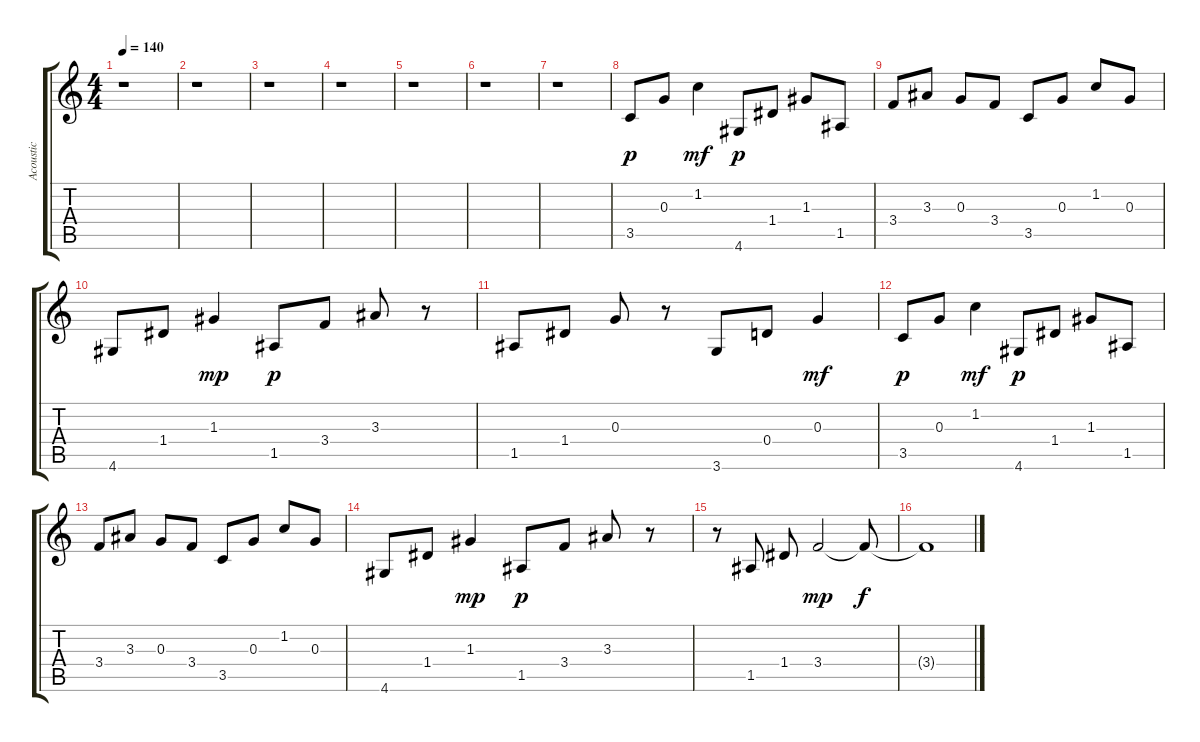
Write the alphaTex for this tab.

\track ("Acoustic" "Acoustic") {instrument acousticguitarsteel}
\staff {score tabs}
\tuning (E4 B3 G3 D3 A2 E2) {hide}
\ts (4 4)
\tempo 140
\clef g2
\ks c
r.1{dy p} |
r.1 |
r.1 |
r.1 |
r.1 |
r.1 |
r.1 |
3.5.8 0.3.8 1.2.4{dy mf} 4.6.8{dy p} 1.4.8 1.3.8 1.5.8 |
3.4.8 3.3.8 0.3.8 3.4.8 3.5.8 0.3.8 1.2.8 0.3.8 |
4.6.8 1.4.8 1.3.4{dy mp} 1.5.8{dy p} 3.4.8 3.3.8 r.8 |
1.5.8 1.4.8 0.3.8 r.8 3.6.8 0.4.8 0.3.4{dy mf} |
3.5.8{dy p} 0.3.8 1.2.4{dy mf} 4.6.8{dy p} 1.4.8 1.3.8 1.5.8 |
3.4.8 3.3.8 0.3.8 3.4.8 3.5.8 0.3.8 1.2.8 0.3.8 |
4.6.8 1.4.8 1.3.4{dy mp} 1.5.8{dy p} 3.4.8 3.3.8 r.8 |
r.8 1.5.8 1.4.8 3.4.2{dy mp} 3.4{t}.8{dy f} |
3.4{t}.1
